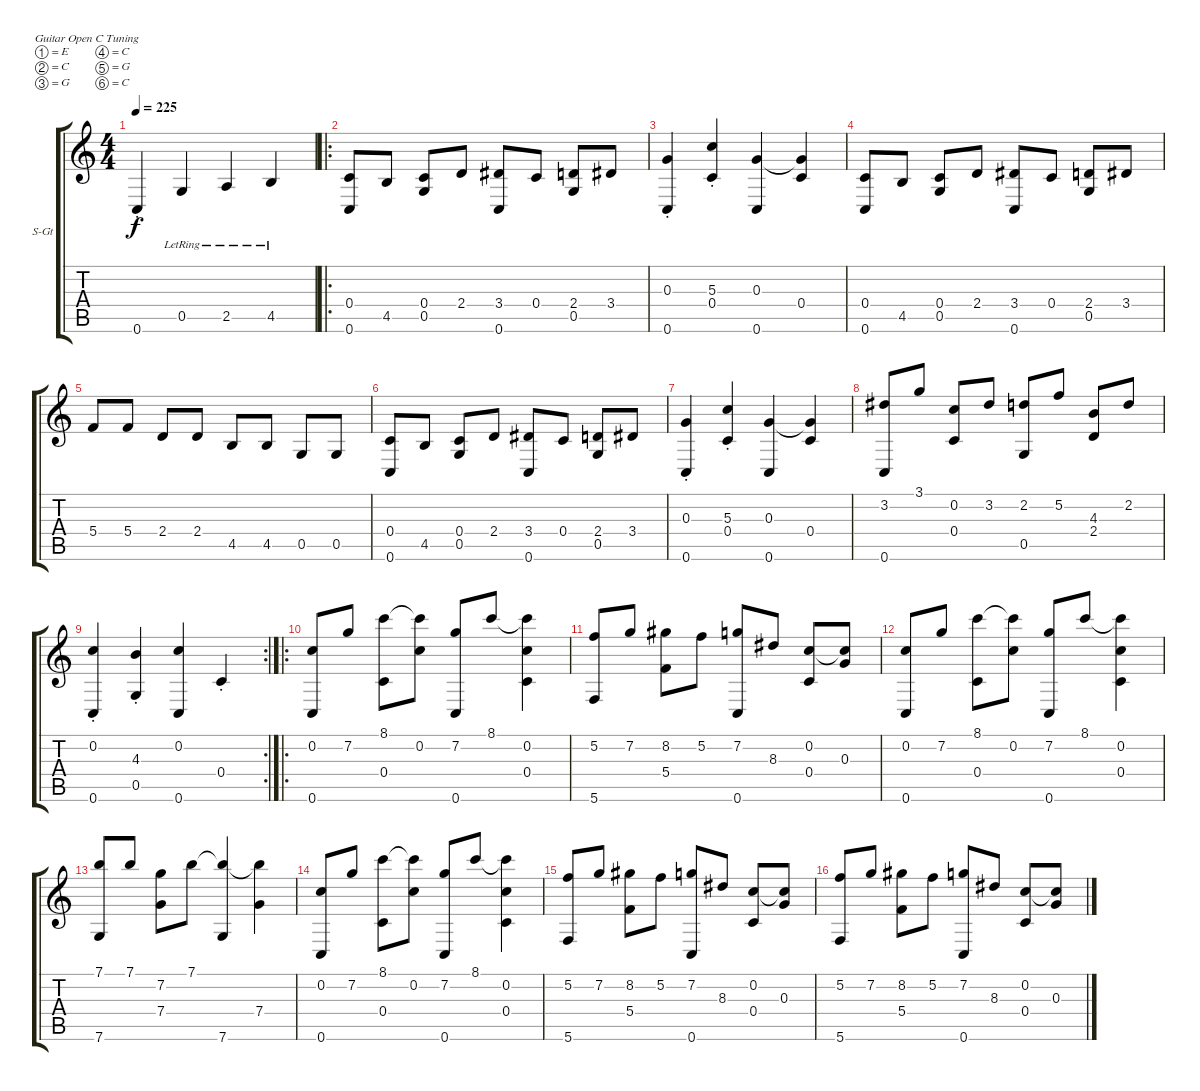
\bracketExtendMode groupsimilarinstruments
\firstSystemTrackNameOrientation horizontal
\otherSystemsTrackNameOrientation horizontal
\track ("Òô¹ì 1" "S-Gt") {instrument acousticguitarsteel}
\staff {score tabs}
\tuning (E4 C4 G3 C3 G2 C2)
\ts (4 4)
\tempo 225
\clef g2
\ks c
0.6{st}.4{dy f} 0.5{lr}.4 2.5{lr}.4 4.5{lr}.4 |
\ro
(0.4 0.6).8 4.5.8 (0.4 0.5).8 2.4.8 (3.4 0.6).8 0.4.8 (2.4 0.5).8 3.4.8 |
(0.3{st} 0.6{st}).4 (5.3{st} 0.4).4 (0.3 0.6).4 (0.3{t} 0.4).4 |
(0.4 0.6).8 4.5.8 (0.4 0.5).8 2.4.8 (3.4 0.6).8 0.4.8 (2.4 0.5).8 3.4.8 |
5.4.8 5.4.8 2.4.8 2.4.8 4.5.8 4.5.8 0.5.8 0.5.8 |
(0.4 0.6).8 4.5.8 (0.4 0.5).8 2.4.8 (3.4 0.6).8 0.4.8 (2.4 0.5).8 3.4.8 |
(0.3{st} 0.6{st}).4 (5.3{st} 0.4).4 (0.3 0.6).4 (0.3{t} 0.4).4 |
(3.2 0.6).8 3.1.8 (0.2 0.4).8 3.2.8 (2.2 0.5).8 5.2.8 (4.3 2.4).8 2.2.8 |
\rc 2
(0.2{st} 0.6{st}).4 (4.3{st} 0.5{st}).4 (0.2 0.6).4 0.4{st}.4 |
\ro
(0.2 0.6).8 7.2.8 (8.1 0.4).8 (8.1{t} 0.2).8 (7.2 0.6).8 8.1.8 (8.1{t} 0.2 0.4).4 |
(5.2 5.6).8 7.2.8 (8.2 5.4).8 5.2.8 (7.2 0.6).8 8.3.8 (0.2 0.4).8 (0.2{t} 0.3).8 |
(0.2 0.6).8 7.2.8 (8.1 0.4).8 (8.1{t} 0.2).8 (7.2 0.6).8 8.1.8 (8.1{t} 0.2 0.4).4 |
(7.1 7.6).8 7.1.8 (7.2 7.4).8 7.1.8 (7.6 7.1{t}).4 (7.1{t} 7.4).4 |
(0.2 0.6).8 7.2.8 (8.1 0.4).8 (8.1{t} 0.2).8 (7.2 0.6).8 8.1.8 (8.1{t} 0.2 0.4).4 |
(5.2 5.6).8 7.2.8 (8.2 5.4).8 5.2.8 (7.2 0.6).8 8.3.8 (0.2 0.4).8 (0.2{t} 0.3).8 |
(5.2 5.6).8 7.2.8 (8.2 5.4).8 5.2.8 (7.2 0.6).8 8.3.8 (0.2 0.4).8 (0.2{t} 0.3).8
